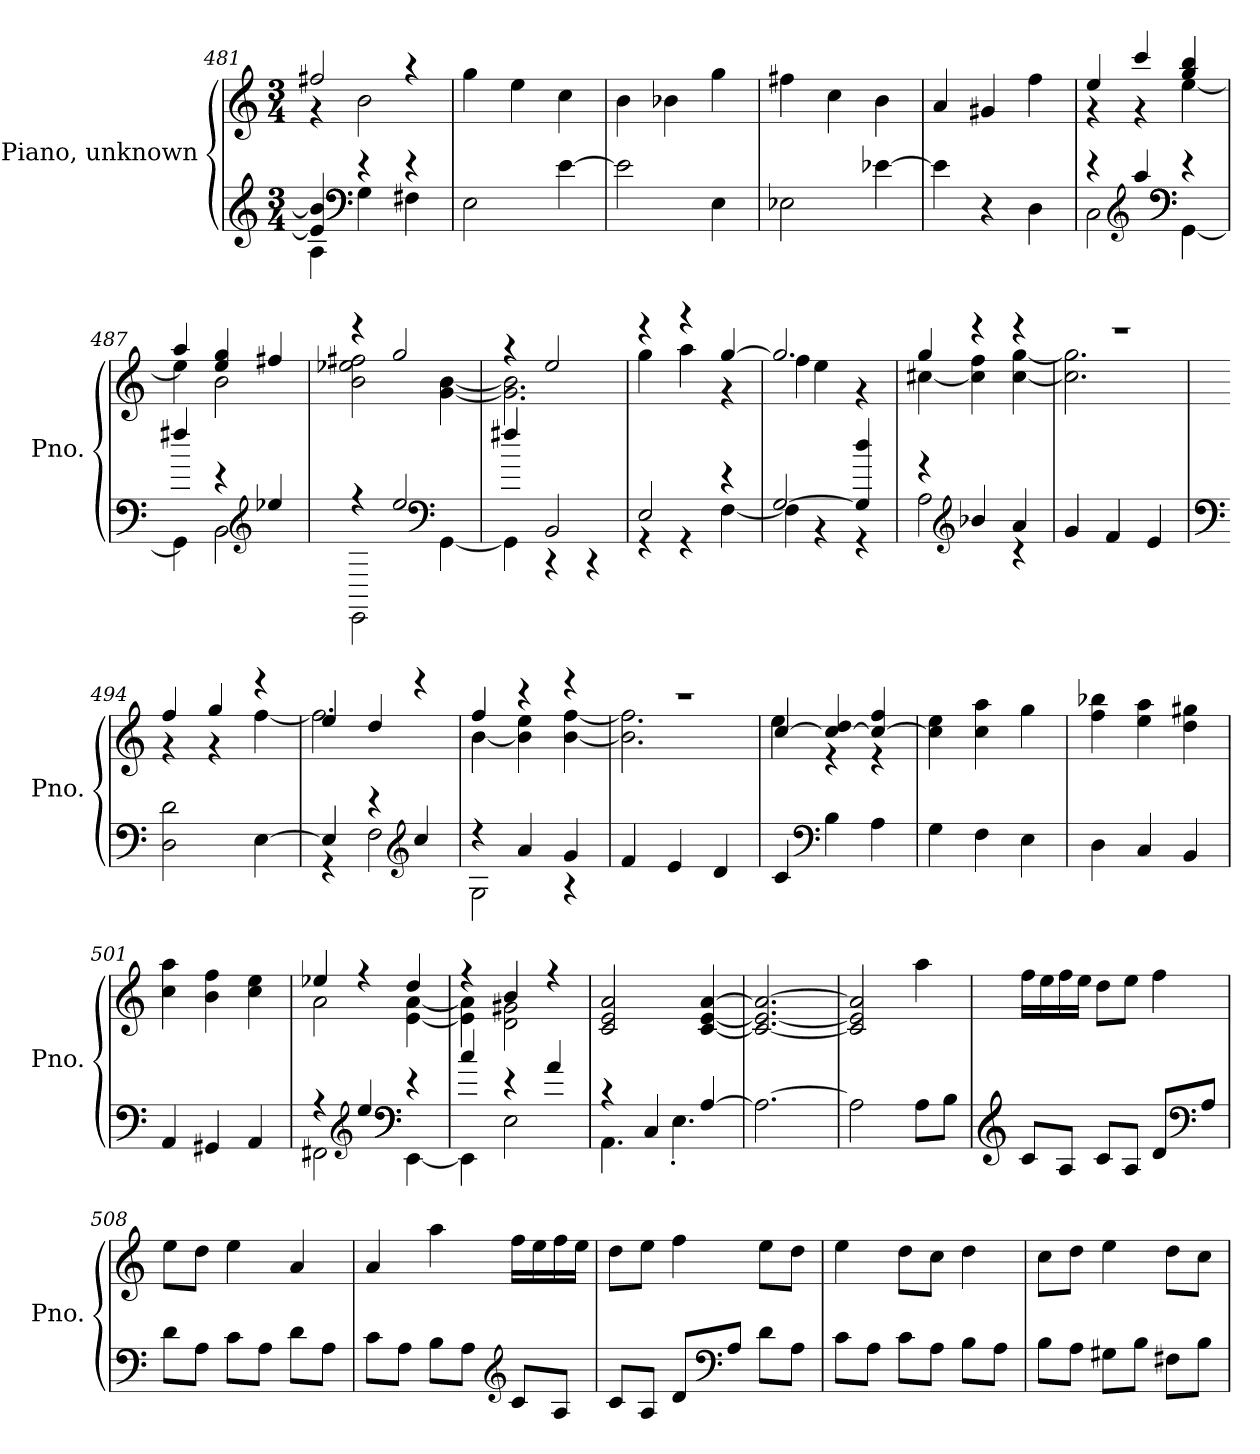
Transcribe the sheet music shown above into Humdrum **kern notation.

**kern	**kern
*part1	*part1
*staff2	*staff1
*I"Piano, unknown	*
*I'Pno.	*
*clefG2	*clefG2
*k[]	*k[]
*M3/4	*M3/4
=481	=481
*^	*^
4e-/] 4b/]	4A\	2ff#X/	4r
*clefF4	*	*	*
4r	4G\	.	2b\
4r	4F#X\	4r	.
*v	*v	*	*
*	*v	*v
=482	=482
2E\	4gg\
.	4ee\
[4e\	4cc\
!!LO:LB:g=z
=483	=483
2e\]	4b\
.	4b-X\
4E\	4gg\
=484	=484
2E-X\	4ff#X\
.	4cc\
[4e-X\	4b\
=485	=485
4e-\]	4a/
4r	4g#X/
4D\	4ff\
=486	=486
*^	*^
4r	2C\	4ee/	4r
*clefG2	*	*	*
4aa/	.	4ccc/	4r
*clefF4	*	*	*
4r	[4GG\	4gg/ 4bb/	[4ee\
=487	=487	=487	=487
4ff#X/	4GG\]	4aa/	4ee\]
4r	2BB\	4ee/ 4gg/	2b\
*clefG2	*	*	*
4ee-X/	.	4ff#X/	.
=488	=488	=488	=488
4r	2EE\	4r	2b\ 2ee-X\ 2ff#X\
2ee/	.	2gg/	.
*clefF4	*	*	*
.	[4GG\	.	[4g\ [4b\
=489	=489	=489	=489
4ff#X/	4GG\]	4r	2.g\] 2.b\]
2BB/	4r	2ee/	.
.	4r	.	.
=490	=490	=490	=490
2E/	4r	4r	4gg\
.	4r	4r	4aa\
4r	[4F\	[4gg/	4r
!!LO:LB:g=z	!!
=491	=491	=491	=491
[2G/	4F\]	2.gg/]	4ff\
.	4r	.	4ee\
4G/] 4dd/	4r	.	4r
=492	=492	=492	=492
4r	2A\	4gg/	[4cc#X\
*clefG2	*	*	*
4b-X/	.	4r	4cc#\] 4ff\
4a/	4r	4r	[4cc#\ [4gg\
*v	*v	*	*
=493	=493	=493
4g/	2.r	2.cc#\] 2.gg\]
4f/	.	.
4e/	.	.
=494	=494	=494
*clefF4	*	*
2D\ 2d\	4ff/	4r
.	4gg/	4r
[4E\	4r	[4ff\
=495	=495	=495
*^	*	*
4E/]	4r	4ee/	2.ff\]
4r	2F\	4dd/	.
*clefG2	*	*	*
4cc/	.	4r	.
=496	=496	=496	=496
4r	2G\	4ff/	[4b\
4a/	.	4r	4b\] 4ee\
4g/	4r	4r	[4b\ [4ff\
*v	*v	*	*
=497	=497	=497
4f/	2.r	2.b\] 2.ff\]
4e/	.	.
4d/	.	.
=498	=498	=498
4c/	[4cc/	4ee\
*clefF4	*	*
4B\	4cc/_ 4dd/	4r
4A\	4cc/_ 4ff/	4r
*	*v	*v
!!LO:LB:g=z
=499	=499
4G\	4cc\] 4ee\
4F\	4cc\ 4aa\
4E\	4gg\
=500	=500
4D\	4ff\ 4bb-X\
4C/	4ee\ 4aa\
4BB/	4dd\ 4gg#X\
=501	=501
4AA/	4cc\ 4aa\
4GG#X/	4b\ 4ff\
4AA/	4cc\ 4ee\
=502	=502
*^	*^
4r	2FF#X\	4ee-X/	2a\
*clefG2	*	*	*
4ee/	.	4r	.
*clefF4	*	*	*
4r	[4EE\	4dd/	[4e\ [4a\
=503	=503	=503	=503
4cc/	4EE\]	4r	4e\] 4a\]
4r	2E\	4b/	2d\ 2g#X\
4a/	.	4r	.
*	*	*v	*v
=504	=504	=504
4r	4.AA\	2c/ 2e/ 2a/
4C/	.	.
.	4.E'\	.
[4A/	.	[4c/ [4e/ [4a/
*v	*v	*
=505	=505
2.A\_	2.c/_ 2.e/_ 2.a/_
=506	=506
2A\]	2c/] 2e/] 2a/]
8A\L	4aa\
8B\J	.
!!LO:PB:g=z
=507	=507
*clefG2	*
8c/L	16ff\LL
.	16ee\
8A/J	16ff\
.	16ee\JJ
8c/L	8dd\L
8A/J	8ee\J
8d/L	4ff\
*clefF4	*
8A/J	.
=508	=508
8d\L	8ee\L
8A\J	8dd\J
8c\L	4ee\
8A\J	.
8d\L	4a/
8A\J	.
=509	=509
8c\L	4a/
8A\J	.
8B\L	4aa\
8A\J	.
*clefG2	*
8c/L	16ff\LL
.	16ee\
8A/J	16ff\
.	16ee\JJ
=510	=510
8c/L	8dd\L
8A/J	8ee\J
8d/L	4ff\
*clefF4	*
8A/J	.
8d\L	8ee\L
8A\J	8dd\J
=511	=511
8c\L	4ee\
8A\J	.
8c\L	8dd\L
8A\J	8cc\J
8B\L	4dd\
8A\J	.
!!LO:LB:g=z
=512	=512
8B\L	8cc\L
8A\J	8dd\J
8G#X\L	4ee\
8B\J	.
8F#X\L	8dd\L
8B\J	8cc\J
=	=
*-	*-
